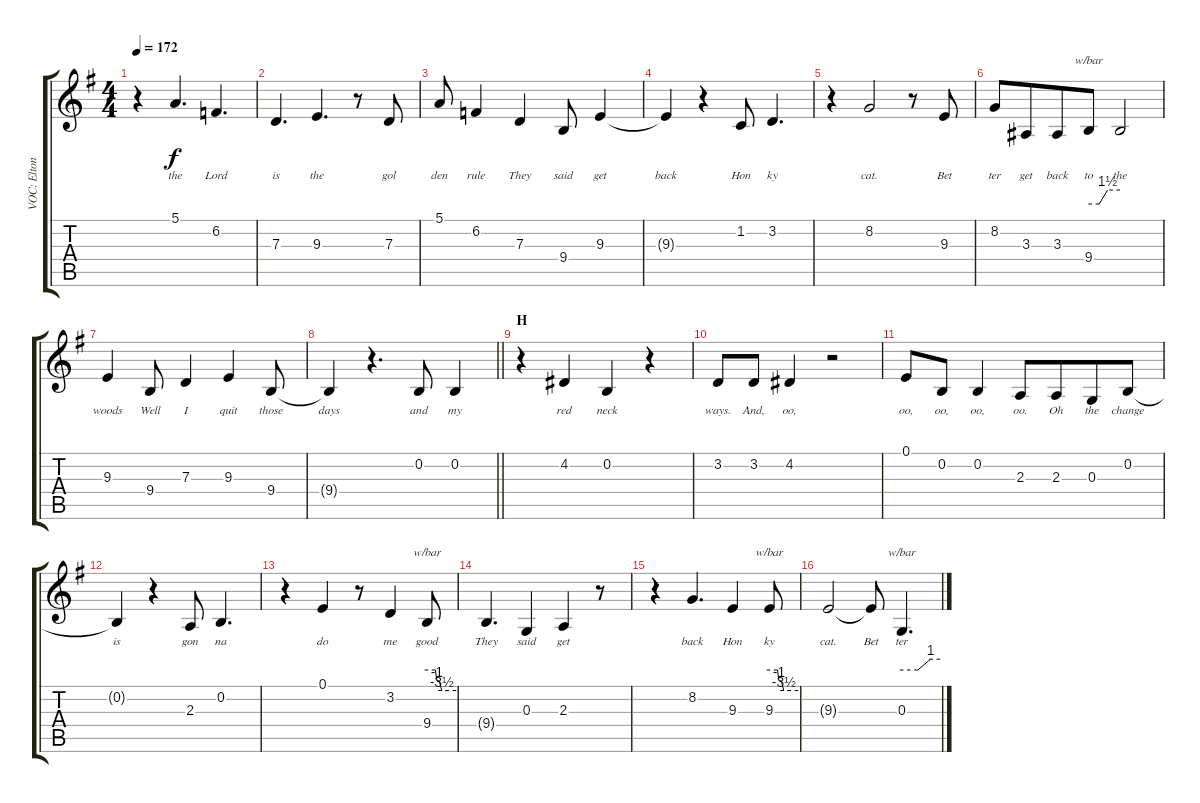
\track ("VOC: Elton John" "VOC: Elton") {instrument lead2sawtooth}
\staff {score tabs}
\tuning (E4 B3 G3 D3 A2 E2) {hide}
\ts (4 4)
\tempo 172
\clef g2
\ks g
r.4{dy f} 5.1.4{d lyrics (0 "the") lyrics (1 "") lyrics (2 "") lyrics (3 "") lyrics (4 "")} 6.2.4{d lyrics (0 "Lord") lyrics (1 "") lyrics (2 "") lyrics (3 "") lyrics (4 "")} |
7.3.4{d lyrics (0 "is") lyrics (1 "") lyrics (2 "") lyrics (3 "") lyrics (4 "")} 9.3.4{d lyrics (0 "the") lyrics (1 "") lyrics (2 "") lyrics (3 "") lyrics (4 "")} r.8 7.3.8{lyrics (0 "gol") lyrics (1 "") lyrics (2 "") lyrics (3 "") lyrics (4 "")} |
5.1.8{lyrics (0 "den") lyrics (1 "") lyrics (2 "") lyrics (3 "") lyrics (4 "")} 6.2.4{lyrics (0 "rule") lyrics (1 "") lyrics (2 "") lyrics (3 "") lyrics (4 "")} 7.3.4{lyrics (0 "They") lyrics (1 "") lyrics (2 "") lyrics (3 "") lyrics (4 "")} 9.4.8{lyrics (0 "said") lyrics (1 "") lyrics (2 "") lyrics (3 "") lyrics (4 "")} 9.3.4{lyrics (0 "get") lyrics (1 "") lyrics (2 "") lyrics (3 "") lyrics (4 "")} |
9.3{t}.4{lyrics (0 "back") lyrics (1 "") lyrics (2 "") lyrics (3 "") lyrics (4 "")} r.4 1.2.8{lyrics (0 "Hon") lyrics (1 "") lyrics (2 "") lyrics (3 "") lyrics (4 "")} 3.2.4{d lyrics (0 "ky") lyrics (1 "") lyrics (2 "") lyrics (3 "") lyrics (4 "")} |
r.4 8.2.2{lyrics (0 "cat.") lyrics (1 "") lyrics (2 "") lyrics (3 "") lyrics (4 "")} r.8 9.3.8{lyrics (0 "Bet") lyrics (1 "") lyrics (2 "") lyrics (3 "") lyrics (4 "")} |
8.2.8{lyrics (0 "ter") lyrics (1 "") lyrics (2 "") lyrics (3 "") lyrics (4 "")} 3.3.8{lyrics (0 "get") lyrics (1 "") lyrics (2 "") lyrics (3 "") lyrics (4 "") beam merge} 3.3.8{lyrics (0 "back") lyrics (1 "") lyrics (2 "") lyrics (3 "") lyrics (4 "")} 9.4.8{tbe (custom default 0 0 20 0 36 6 60 6) lyrics (0 "to") lyrics (1 "") lyrics (2 "") lyrics (3 "") lyrics (4 "")} 9.4{t}.2{lyrics (0 "the") lyrics (1 "") lyrics (2 "") lyrics (3 "") lyrics (4 "")} |
9.3.4{lyrics (0 "woods") lyrics (1 "") lyrics (2 "") lyrics (3 "") lyrics (4 "")} 9.4.8{lyrics (0 "Well") lyrics (1 "") lyrics (2 "") lyrics (3 "") lyrics (4 "")} 7.3.4{lyrics (0 "I") lyrics (1 "") lyrics (2 "") lyrics (3 "") lyrics (4 "")} 9.3.4{lyrics (0 "quit") lyrics (1 "") lyrics (2 "") lyrics (3 "") lyrics (4 "")} 9.4.8{lyrics (0 "those") lyrics (1 "") lyrics (2 "") lyrics (3 "") lyrics (4 "")} |
\barLineRight lightlight
9.4{t}.4{lyrics (0 "days") lyrics (1 "") lyrics (2 "") lyrics (3 "") lyrics (4 "")} r.4{d} 0.2.8{lyrics (0 "and") lyrics (1 "") lyrics (2 "") lyrics (3 "") lyrics (4 "")} 0.2.4{lyrics (0 "my") lyrics (1 "") lyrics (2 "") lyrics (3 "") lyrics (4 "")} |
\section ("" "H")
r.4 4.2.4{lyrics (0 "red") lyrics (1 "") lyrics (2 "") lyrics (3 "") lyrics (4 "")} 0.2.4{lyrics (0 "neck") lyrics (1 "") lyrics (2 "") lyrics (3 "") lyrics (4 "")} r.4 |
3.2.8{lyrics (0 "ways.") lyrics (1 "") lyrics (2 "") lyrics (3 "") lyrics (4 "")} 3.2.8{lyrics (0 "And,") lyrics (1 "") lyrics (2 "") lyrics (3 "") lyrics (4 "")} 4.2.4{lyrics (0 "oo,") lyrics (1 "") lyrics (2 "") lyrics (3 "") lyrics (4 "")} r.2 |
0.1.8{lyrics (0 "oo,") lyrics (1 "") lyrics (2 "") lyrics (3 "") lyrics (4 "")} 0.2.8{lyrics (0 "oo,") lyrics (1 "") lyrics (2 "") lyrics (3 "") lyrics (4 "")} 0.2.4{lyrics (0 "oo,") lyrics (1 "") lyrics (2 "") lyrics (3 "") lyrics (4 "")} 2.3.8{lyrics (0 "oo.") lyrics (1 "") lyrics (2 "") lyrics (3 "") lyrics (4 "")} 2.3.8{lyrics (0 "Oh") lyrics (1 "") lyrics (2 "") lyrics (3 "") lyrics (4 "") beam merge} 0.3.8{lyrics (0 "the") lyrics (1 "") lyrics (2 "") lyrics (3 "") lyrics (4 "")} 0.2.8{lyrics (0 "change") lyrics (1 "") lyrics (2 "") lyrics (3 "") lyrics (4 "")} |
0.2{t}.4{lyrics (0 "is") lyrics (1 "") lyrics (2 "") lyrics (3 "") lyrics (4 "")} r.4 2.3.8{lyrics (0 "gon") lyrics (1 "") lyrics (2 "") lyrics (3 "") lyrics (4 "")} 0.2.4{d lyrics (0 "na") lyrics (1 "") lyrics (2 "") lyrics (3 "") lyrics (4 "")} |
r.4 0.1.4{lyrics (0 "do") lyrics (1 "") lyrics (2 "") lyrics (3 "") lyrics (4 "")} r.8 3.2.4{lyrics (0 "me") lyrics (1 "") lyrics (2 "") lyrics (3 "") lyrics (4 "")} 9.4.8{tbe (custom default 0 0 17 0 20 -4 25 -4 30 -14 45 -14 60 -14) lyrics (0 "good") lyrics (1 "") lyrics (2 "") lyrics (3 "") lyrics (4 "")} |
9.4{t}.4{d lyrics (0 "They") lyrics (1 "") lyrics (2 "") lyrics (3 "") lyrics (4 "")} 0.3.4{lyrics (0 "said") lyrics (1 "") lyrics (2 "") lyrics (3 "") lyrics (4 "")} 2.3.4{lyrics (0 "get") lyrics (1 "") lyrics (2 "") lyrics (3 "") lyrics (4 "")} r.8 |
r.4 8.2.4{d lyrics (0 "back") lyrics (1 "") lyrics (2 "") lyrics (3 "") lyrics (4 "")} 9.3.4{lyrics (0 "Hon") lyrics (1 "") lyrics (2 "") lyrics (3 "") lyrics (4 "")} 9.3.8{tbe (custom default 0 0 17 0 20 -4 25 -4 30 -14 45 -14 60 -14) lyrics (0 "ky") lyrics (1 "") lyrics (2 "") lyrics (3 "") lyrics (4 "")} |
9.3{t}.2{lyrics (0 "cat.") lyrics (1 "") lyrics (2 "") lyrics (3 "") lyrics (4 "")} 9.3{t}.8{lyrics (0 "Bet") lyrics (1 "") lyrics (2 "") lyrics (3 "") lyrics (4 "")} 0.3.4{d tbe (custom default 0 0 25 0 45 4 60 4) lyrics (0 "ter") lyrics (1 "") lyrics (2 "") lyrics (3 "") lyrics (4 "")}
